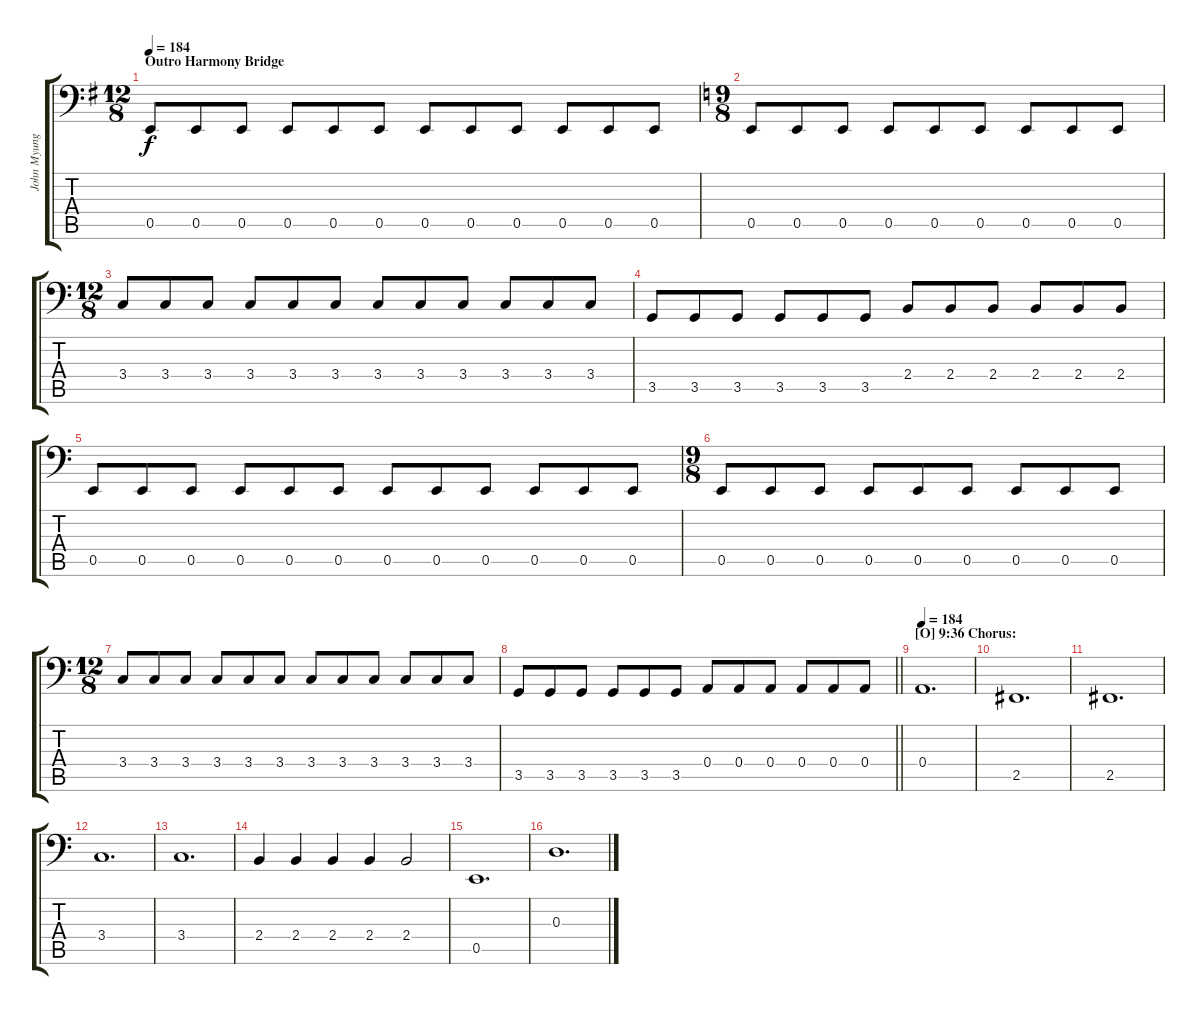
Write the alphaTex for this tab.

\track ("John Myung - Bass" "John Myung") {instrument electricbassfinger}
\staff {score tabs}
\tuning (C3 G2 D2 A1 E1 B0) {hide}
\ts (12 8)
\section ("" "Outro Harmony Bridge")
\tempo 184
\clef f4
\ks g
0.5.8{dy f} 0.5.8 0.5.8 0.5.8 0.5.8 0.5.8 0.5.8 0.5.8 0.5.8 0.5.8 0.5.8 0.5.8 |
\ts (9 8)
\ks c
0.5.8 0.5.8 0.5.8 0.5.8 0.5.8 0.5.8 0.5.8 0.5.8 0.5.8 |
\ts (12 8)
3.4.8 3.4.8 3.4.8 3.4.8 3.4.8 3.4.8 3.4.8 3.4.8 3.4.8 3.4.8 3.4.8 3.4.8 |
3.5.8 3.5.8 3.5.8 3.5.8 3.5.8 3.5.8 2.4.8 2.4.8 2.4.8 2.4.8 2.4.8 2.4.8 |
0.5.8 0.5.8 0.5.8 0.5.8 0.5.8 0.5.8 0.5.8 0.5.8 0.5.8 0.5.8 0.5.8 0.5.8 |
\ts (9 8)
0.5.8 0.5.8 0.5.8 0.5.8 0.5.8 0.5.8 0.5.8 0.5.8 0.5.8 |
\ts (12 8)
3.4.8 3.4.8 3.4.8 3.4.8 3.4.8 3.4.8 3.4.8 3.4.8 3.4.8 3.4.8 3.4.8 3.4.8 |
\barLineRight lightlight
3.5.8 3.5.8 3.5.8 3.5.8 3.5.8 3.5.8 0.4.8 0.4.8 0.4.8 0.4.8 0.4.8 0.4.8 |
\section ("" "[O] 9:36 Chorus:")
\tempo 184
0.4.1{d} |
2.5.1{d} |
2.5.1{d} |
3.4.1{d} |
3.4.1{d} |
2.4.4 2.4.4 2.4.4 2.4.4 2.4.2 |
0.5.1{d} |
0.3.1{d}
